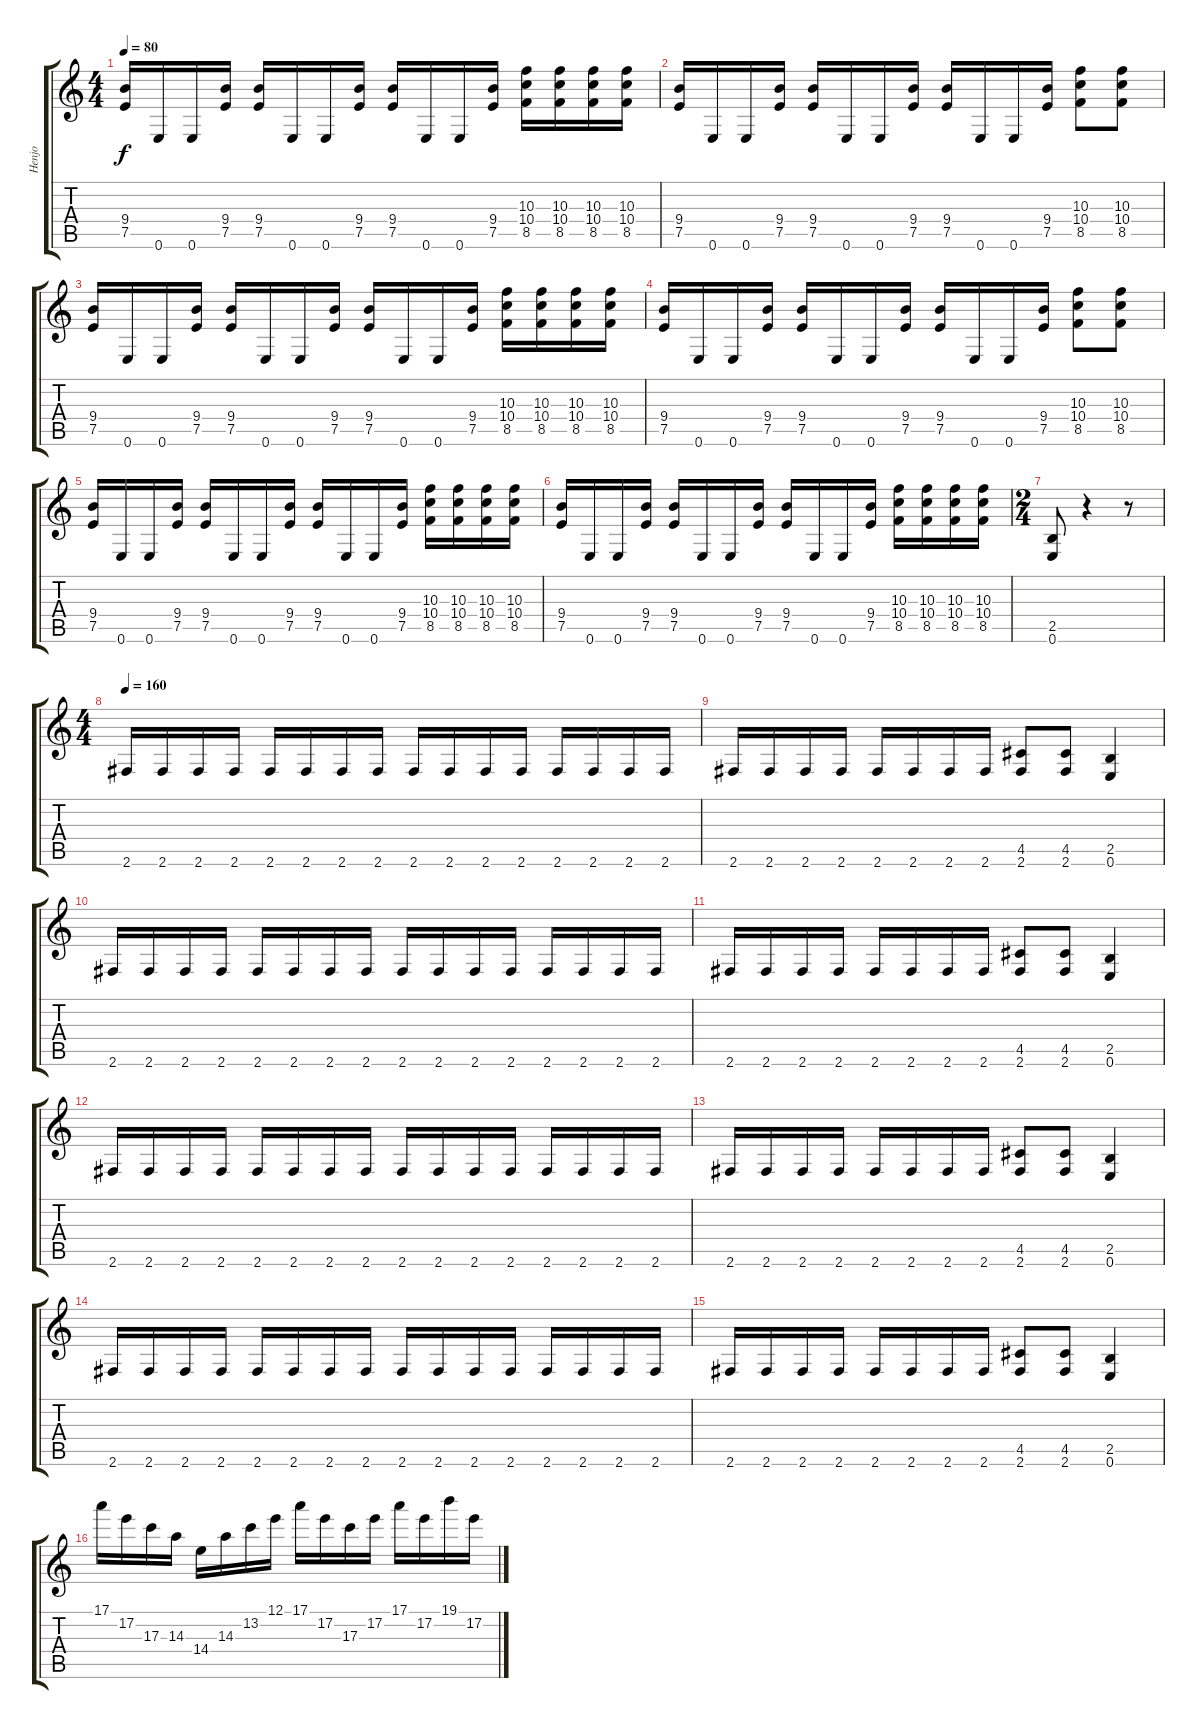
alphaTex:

\track ("Henjo" "Henjo") {instrument distortionguitar}
\staff {score tabs}
\tuning (E4 B3 G3 D3 A2 E2) {hide}
\ts (4 4)
\tempo 80
\clef g2
\ks c
(9.4 7.5).16{dy f} 0.6.16 0.6.16 (9.4 7.5).16 (9.4 7.5).16 0.6.16 0.6.16 (9.4 7.5).16 (9.4 7.5).16 0.6.16 0.6.16 (9.4 7.5).16 (10.3 10.4 8.5).16 (10.3 10.4 8.5).16 (10.3 10.4 8.5).16 (10.3 10.4 8.5).16 |
(9.4 7.5).16 0.6.16 0.6.16 (9.4 7.5).16 (9.4 7.5).16 0.6.16 0.6.16 (9.4 7.5).16 (9.4 7.5).16 0.6.16 0.6.16 (9.4 7.5).16 (10.3 10.4 8.5).8 (10.3 10.4 8.5).8 |
(9.4 7.5).16 0.6.16 0.6.16 (9.4 7.5).16 (9.4 7.5).16 0.6.16 0.6.16 (9.4 7.5).16 (9.4 7.5).16 0.6.16 0.6.16 (9.4 7.5).16 (10.3 10.4 8.5).16 (10.3 10.4 8.5).16 (10.3 10.4 8.5).16 (10.3 10.4 8.5).16 |
(9.4 7.5).16 0.6.16 0.6.16 (9.4 7.5).16 (9.4 7.5).16 0.6.16 0.6.16 (9.4 7.5).16 (9.4 7.5).16 0.6.16 0.6.16 (9.4 7.5).16 (10.3 10.4 8.5).8 (10.3 10.4 8.5).8 |
(9.4 7.5).16 0.6.16 0.6.16 (9.4 7.5).16 (9.4 7.5).16 0.6.16 0.6.16 (9.4 7.5).16 (9.4 7.5).16 0.6.16 0.6.16 (9.4 7.5).16 (10.3 10.4 8.5).16 (10.3 10.4 8.5).16 (10.3 10.4 8.5).16 (10.3 10.4 8.5).16 |
(9.4 7.5).16 0.6.16 0.6.16 (9.4 7.5).16 (9.4 7.5).16 0.6.16 0.6.16 (9.4 7.5).16 (9.4 7.5).16 0.6.16 0.6.16 (9.4 7.5).16 (10.3 10.4 8.5).16 (10.3 10.4 8.5).16 (10.3 10.4 8.5).16 (10.3 10.4 8.5).16 |
\ts (2 4)
(2.5 0.6).8 r.4 r.8 |
\ts (4 4)
\tempo 160
2.6.16 2.6.16 2.6.16 2.6.16 2.6.16 2.6.16 2.6.16 2.6.16 2.6.16 2.6.16 2.6.16 2.6.16 2.6.16 2.6.16 2.6.16 2.6.16 |
2.6.16 2.6.16 2.6.16 2.6.16 2.6.16 2.6.16 2.6.16 2.6.16 (4.5 2.6).8 (4.5 2.6).8 (2.5 0.6).4 |
2.6.16 2.6.16 2.6.16 2.6.16 2.6.16 2.6.16 2.6.16 2.6.16 2.6.16 2.6.16 2.6.16 2.6.16 2.6.16 2.6.16 2.6.16 2.6.16 |
2.6.16 2.6.16 2.6.16 2.6.16 2.6.16 2.6.16 2.6.16 2.6.16 (4.5 2.6).8 (4.5 2.6).8 (2.5 0.6).4 |
2.6.16 2.6.16 2.6.16 2.6.16 2.6.16 2.6.16 2.6.16 2.6.16 2.6.16 2.6.16 2.6.16 2.6.16 2.6.16 2.6.16 2.6.16 2.6.16 |
2.6.16 2.6.16 2.6.16 2.6.16 2.6.16 2.6.16 2.6.16 2.6.16 (4.5 2.6).8 (4.5 2.6).8 (2.5 0.6).4 |
2.6.16 2.6.16 2.6.16 2.6.16 2.6.16 2.6.16 2.6.16 2.6.16 2.6.16 2.6.16 2.6.16 2.6.16 2.6.16 2.6.16 2.6.16 2.6.16 |
2.6.16 2.6.16 2.6.16 2.6.16 2.6.16 2.6.16 2.6.16 2.6.16 (4.5 2.6).8 (4.5 2.6).8 (2.5 0.6).4 |
17.1.16 17.2.16 17.3.16 14.3.16 14.4.16 14.3.16 13.2.16 12.1.16 17.1.16 17.2.16 17.3.16 17.2.16 17.1.16 17.2.16 19.1.16 17.2.16
